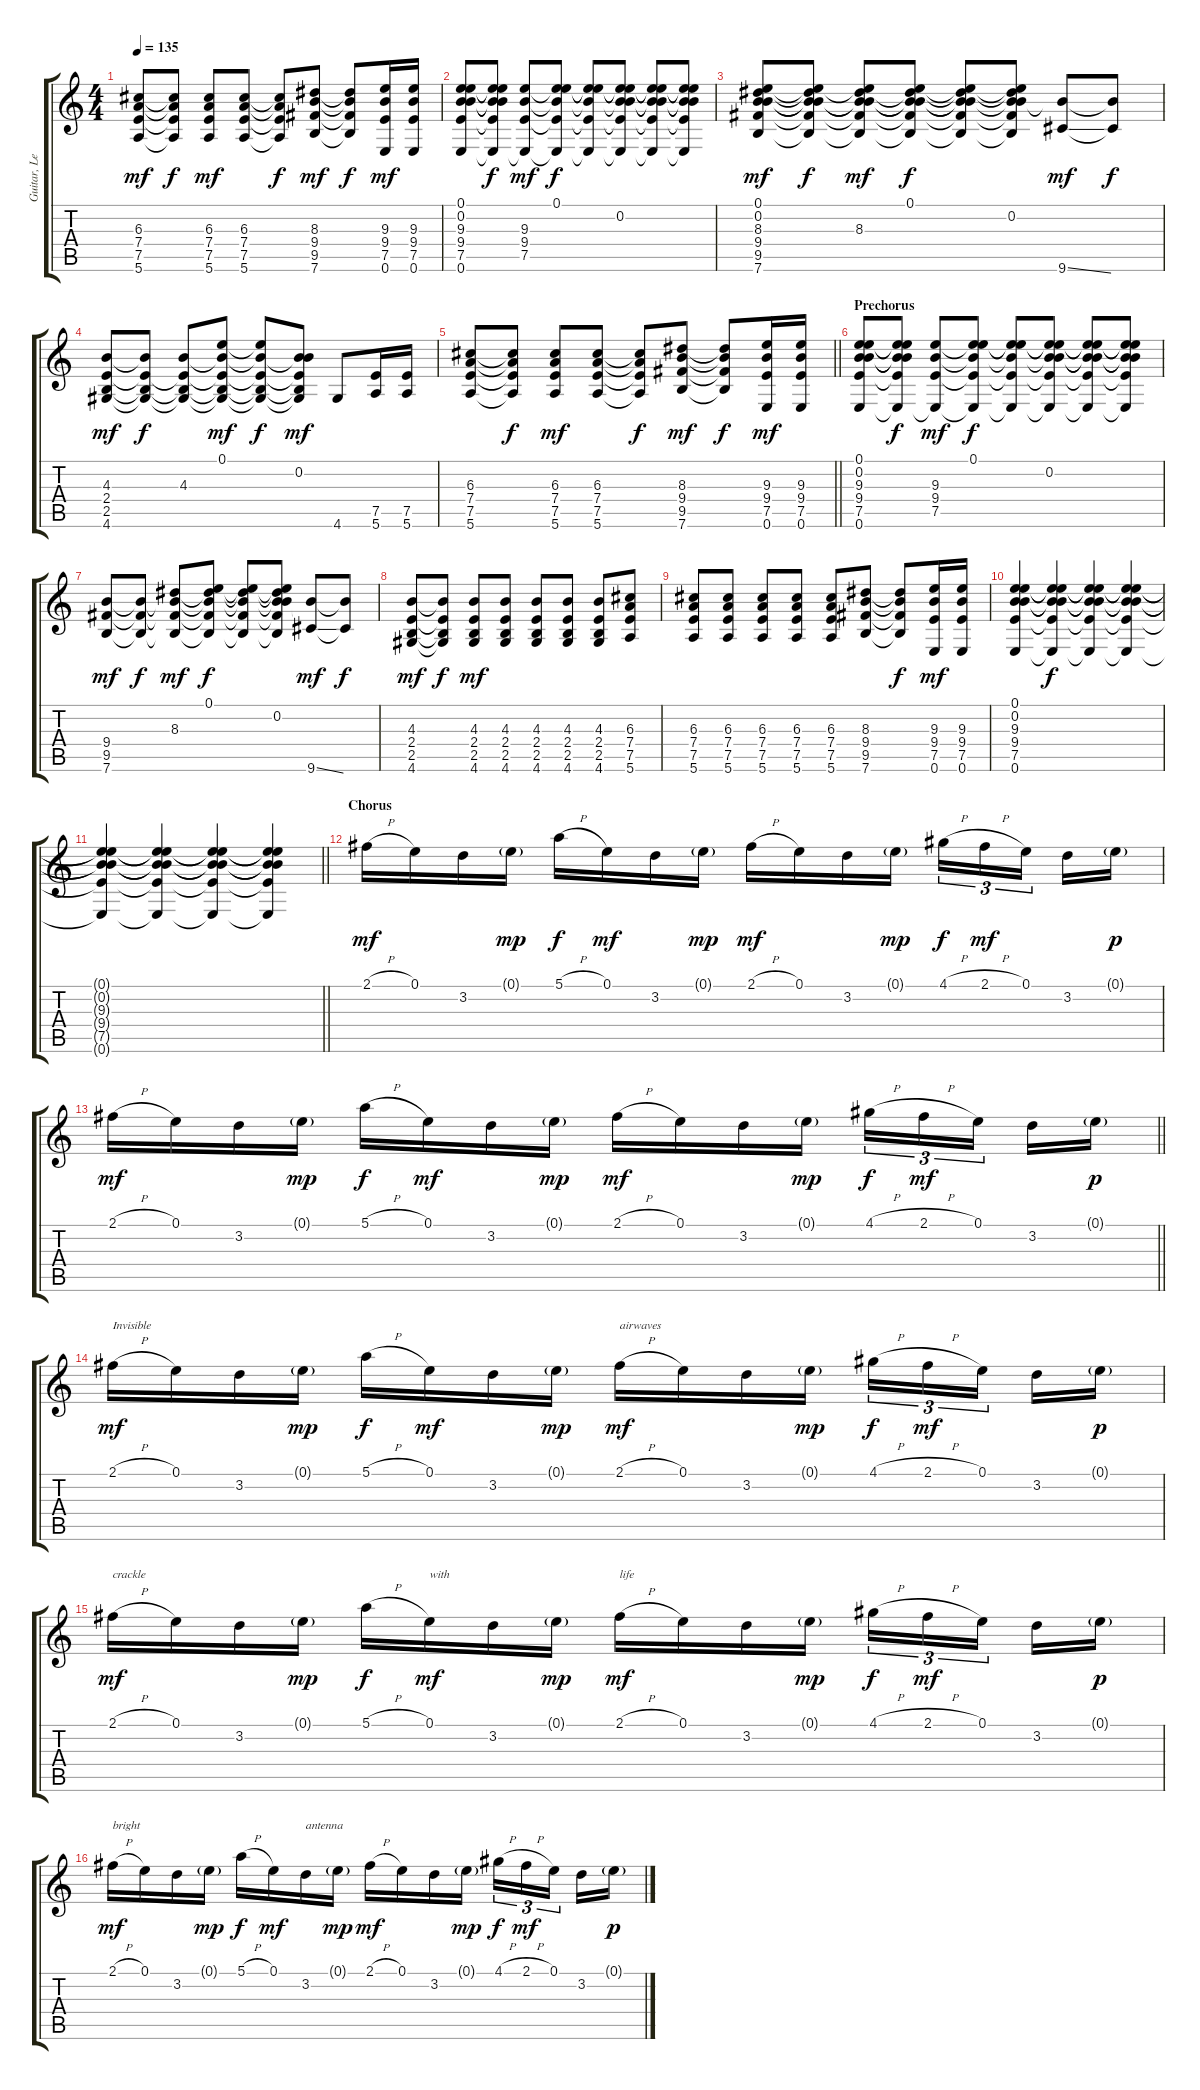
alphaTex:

\track ("Guitar, Lead" "Guitar, Le") {instrument overdrivenguitar}
\staff {score tabs}
\tuning (E4 B3 G3 D3 A2 E2) {hide}
\ts (4 4)
\tempo 135
\clef g2
\ks c
(6.3 7.4 7.5 5.6).8{dy mf} (6.3{t} 7.4{t} 7.5{t} 5.6{t}).8{dy f} (6.3 7.4 7.5 5.6).8{dy mf} (6.3 7.4 7.5 5.6).8 (6.3{t} 7.4{t} 7.5{t} 5.6{t}).8{dy f} (8.3 9.4 9.5 7.6).8{dy mf} (8.3{t} 9.4{t} 9.5{t} 7.6{t}).8{dy f} (9.3 9.4 7.5 0.6).16{dy mf} (9.3 9.4 7.5 0.6).16 |
(0.1 0.2 9.3 9.4 7.5 0.6).8 (0.1{t} 0.2{t} 9.3{t} 9.4{t} 7.5{t} 0.6{t}).8{dy f} (9.3 9.4 7.5 0.6{t}).8{dy mf} (0.1 9.3{t} 9.4{t} 7.5{t} 0.6{t}).8{dy f} (0.1{t} 9.3{t} 9.4{t} 7.5{t} 0.6{t}).8 (0.1{t} 0.2 9.3{t} 9.4{t} 7.5{t} 0.6{t}).8 (0.1{t} 0.2{t} 9.3{t} 9.4{t} 7.5{t} 0.6{t}).8 (0.1{t} 0.2{t} 9.3{t} 9.4{t} 7.5{t} 0.6{t}).8 |
(0.1 0.2 8.3 9.4 9.5 7.6).8{dy mf} (0.1{t} 0.2{t} 8.3{t} 9.4{t} 9.5{t} 7.6{t}).8{dy f} (0.1{t} 0.2{t} 8.3 9.4{t} 9.5{t} 7.6{t}).8{dy mf} (0.1 0.2{t} 8.3{t} 9.4{t} 9.5{t} 7.6{t}).8{dy f} (0.1{t} 0.2{t} 8.3{t} 9.4{t} 9.5{t} 7.6{t}).8 (0.1{t} 0.2 8.3{t} 9.4{t} 9.5{t} 7.6{t}).8 (0.2{t} 9.6{ss}).8{dy mf} (0.2{t} 9.6{t}).8{dy f} |
(4.3 2.4 2.5 4.6).8{dy mf} (4.3{t} 2.4{t} 2.5{t} 4.6{t}).8{dy f} (4.3 2.4{t} 2.5{t} 4.6{t}).8 (0.1 4.3{t} 2.4{t} 2.5{t} 4.6{t}).8{dy mf} (0.1{t} 4.3{t} 2.4{t} 2.5{t} 4.6{t}).8{dy f} (0.2 4.3{t} 2.4{t} 2.5{t} 4.6{t}).8{dy mf} 4.6.8 (7.5 5.6).16 (7.5 5.6).16 |
\barLineRight lightlight
(6.3 7.4 7.5 5.6).8 (6.3{t} 7.4{t} 7.5{t} 5.6{t}).8{dy f} (6.3 7.4 7.5 5.6).8{dy mf} (6.3 7.4 7.5 5.6).8 (6.3{t} 7.4{t} 7.5{t} 5.6{t}).8{dy f} (8.3 9.4 9.5 7.6).8{dy mf} (8.3{t} 9.4{t} 9.5{t} 7.6{t}).8{dy f} (9.3 9.4 7.5 0.6).16{dy mf} (9.3 9.4 7.5 0.6).16 |
\section ("" "Prechorus")
(0.1 0.2 9.3 9.4 7.5 0.6).8 (0.1{t} 0.2{t} 9.3{t} 9.4{t} 7.5{t} 0.6{t}).8{dy f} (9.3 9.4 7.5 0.6{t}).8{dy mf} (0.1 9.3{t} 9.4{t} 7.5{t} 0.6{t}).8{dy f} (0.1{t} 9.3{t} 9.4{t} 7.5{t} 0.6{t}).8 (0.1{t} 0.2 9.3{t} 9.4{t} 7.5{t} 0.6{t}).8 (0.1{t} 0.2{t} 9.3{t} 9.4{t} 7.5{t} 0.6{t}).8 (0.1{t} 0.2{t} 9.3{t} 9.4{t} 7.5{t} 0.6{t}).8 |
(9.4 9.5 7.6).8{dy mf} (9.4{t} 9.5{t} 7.6{t}).8{dy f} (8.3 9.4{t} 9.5{t} 7.6{t}).8{dy mf} (0.1 8.3{t} 9.4{t} 9.5{t} 7.6{t}).8{dy f} (0.1{t} 8.3{t} 9.4{t} 9.5{t} 7.6{t}).8 (0.1{t} 0.2 8.3{t} 9.4{t} 9.5{t} 7.6{t}).8 (0.2{t} 9.6{ss}).8{dy mf} (0.2{t} 9.6{t}).8{dy f} |
(4.3 2.4 2.5 4.6).8{dy mf} (4.3{t} 2.4{t} 2.5{t} 4.6{t}).8{dy f} (4.3 2.4 2.5 4.6).8{dy mf} (4.3 2.4 2.5 4.6).8 (4.3 2.4 2.5 4.6).8 (4.3 2.4 2.5 4.6).8 (4.3 2.4 2.5 4.6).8 (6.3 7.4 7.5 5.6).8 |
(6.3 7.4 7.5 5.6).8 (6.3 7.4 7.5 5.6).8 (6.3 7.4 7.5 5.6).8 (6.3 7.4 7.5 5.6).8 (6.3 7.4 7.5 5.6).8 (8.3 9.4 9.5 7.6).8 (8.3{t} 9.4{t} 9.5{t} 7.6{t}).8{dy f} (9.3 9.4 7.5 0.6).16{dy mf} (9.3 9.4 7.5 0.6).16 |
(0.1 0.2 9.3 9.4 7.5 0.6).4 (0.1{t} 0.2{t} 9.3{t} 9.4{t} 7.5{t} 0.6{t}).4{dy f} (0.1{t} 0.2{t} 9.3{t} 9.4{t} 7.5{t} 0.6{t}).4 (0.1{t} 0.2{t} 9.3{t} 9.4{t} 7.5{t} 0.6{t}).4 |
\barLineRight lightlight
(0.1{t} 0.2{t} 9.3{t} 9.4{t} 7.5{t} 0.6{t}).4 (0.1{t} 0.2{t} 9.3{t} 9.4{t} 7.5{t} 0.6{t}).4 (0.1{t} 0.2{t} 9.3{t} 9.4{t} 7.5{t} 0.6{t}).4 (0.1{t} 0.2{t} 9.3{t} 9.4{t} 7.5{t} 0.6{t}).4 |
\section ("" "Chorus")
2.1{h}.16{dy mf} 0.1.16 3.2.16 0.1{g}.16{dy mp} 5.1{h}.16{dy f} 0.1.16{dy mf} 3.2.16 0.1{g}.16{dy mp} 2.1{h}.16{dy mf} 0.1.16 3.2.16 0.1{g}.16{dy mp} 4.1{h}.16{tu (3 2) dy f} 2.1{h}.16{tu (3 2) dy mf} 0.1.16{tu (3 2) beam splitsecondary} 3.2.16 0.1{g}.16{dy p} |
\barLineRight lightlight
2.1{h}.16{dy mf} 0.1.16 3.2.16 0.1{g}.16{dy mp} 5.1{h}.16{dy f} 0.1.16{dy mf} 3.2.16 0.1{g}.16{dy mp} 2.1{h}.16{dy mf} 0.1.16 3.2.16 0.1{g}.16{dy mp} 4.1{h}.16{tu (3 2) dy f} 2.1{h}.16{tu (3 2) dy mf} 0.1.16{tu (3 2) beam splitsecondary} 3.2.16 0.1{g}.16{dy p} |
2.1{h}.16{txt "Invisible" dy mf} 0.1.16 3.2.16 0.1{g}.16{dy mp} 5.1{h}.16{dy f} 0.1.16{dy mf} 3.2.16 0.1{g}.16{dy mp} 2.1{h}.16{txt "airwaves" dy mf} 0.1.16 3.2.16 0.1{g}.16{dy mp} 4.1{h}.16{tu (3 2) dy f} 2.1{h}.16{tu (3 2) dy mf} 0.1.16{tu (3 2) beam splitsecondary} 3.2.16 0.1{g}.16{dy p} |
2.1{h}.16{txt "crackle" dy mf} 0.1.16 3.2.16 0.1{g}.16{dy mp} 5.1{h}.16{dy f} 0.1.16{txt "with" dy mf} 3.2.16 0.1{g}.16{dy mp} 2.1{h}.16{txt "life" dy mf} 0.1.16 3.2.16 0.1{g}.16{dy mp} 4.1{h}.16{tu (3 2) dy f} 2.1{h}.16{tu (3 2) dy mf} 0.1.16{tu (3 2) beam splitsecondary} 3.2.16 0.1{g}.16{dy p} |
2.1{h}.16{txt "bright" dy mf} 0.1.16 3.2.16 0.1{g}.16{dy mp} 5.1{h}.16{dy f} 0.1.16{dy mf} 3.2.16{txt "antenna"} 0.1{g}.16{dy mp} 2.1{h}.16{dy mf} 0.1.16 3.2.16 0.1{g}.16{dy mp} 4.1{h}.16{tu (3 2) dy f} 2.1{h}.16{tu (3 2) dy mf} 0.1.16{tu (3 2) beam splitsecondary} 3.2.16 0.1{g}.16{dy p}
